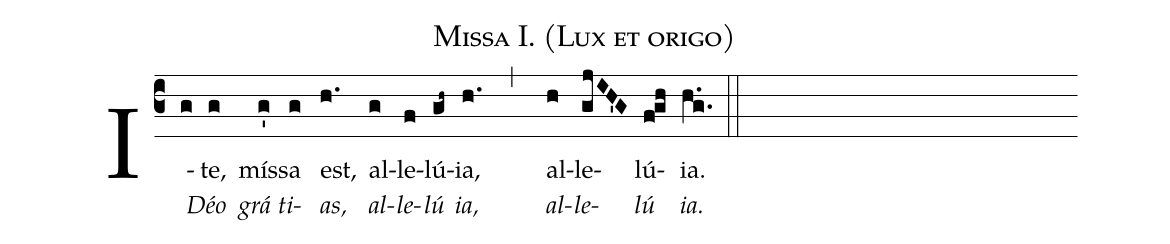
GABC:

name: Missa I. (Lux et origo);
%%
(c3) I[Déo](g)te,(g) mís[grá](g')sa[ti-](g) est,[as,](h.)
al[al-](g)le[le-](f)lú[lú](gh~)ia,[ia,](h. ,) al[al-](h)le[le-](gjIH'G)lú[lú](f!gh)ia.[ia.](h.g.) (::)
%
% <sp>R/.</sp> Dé(g)o(g) grá(g')ti(g)as,(h.) al(g)le(f)lú(gh~)ia,(h. ,) al(h)le(gjIH'G)lú(f!gh)ia.(h.g.) (::)
